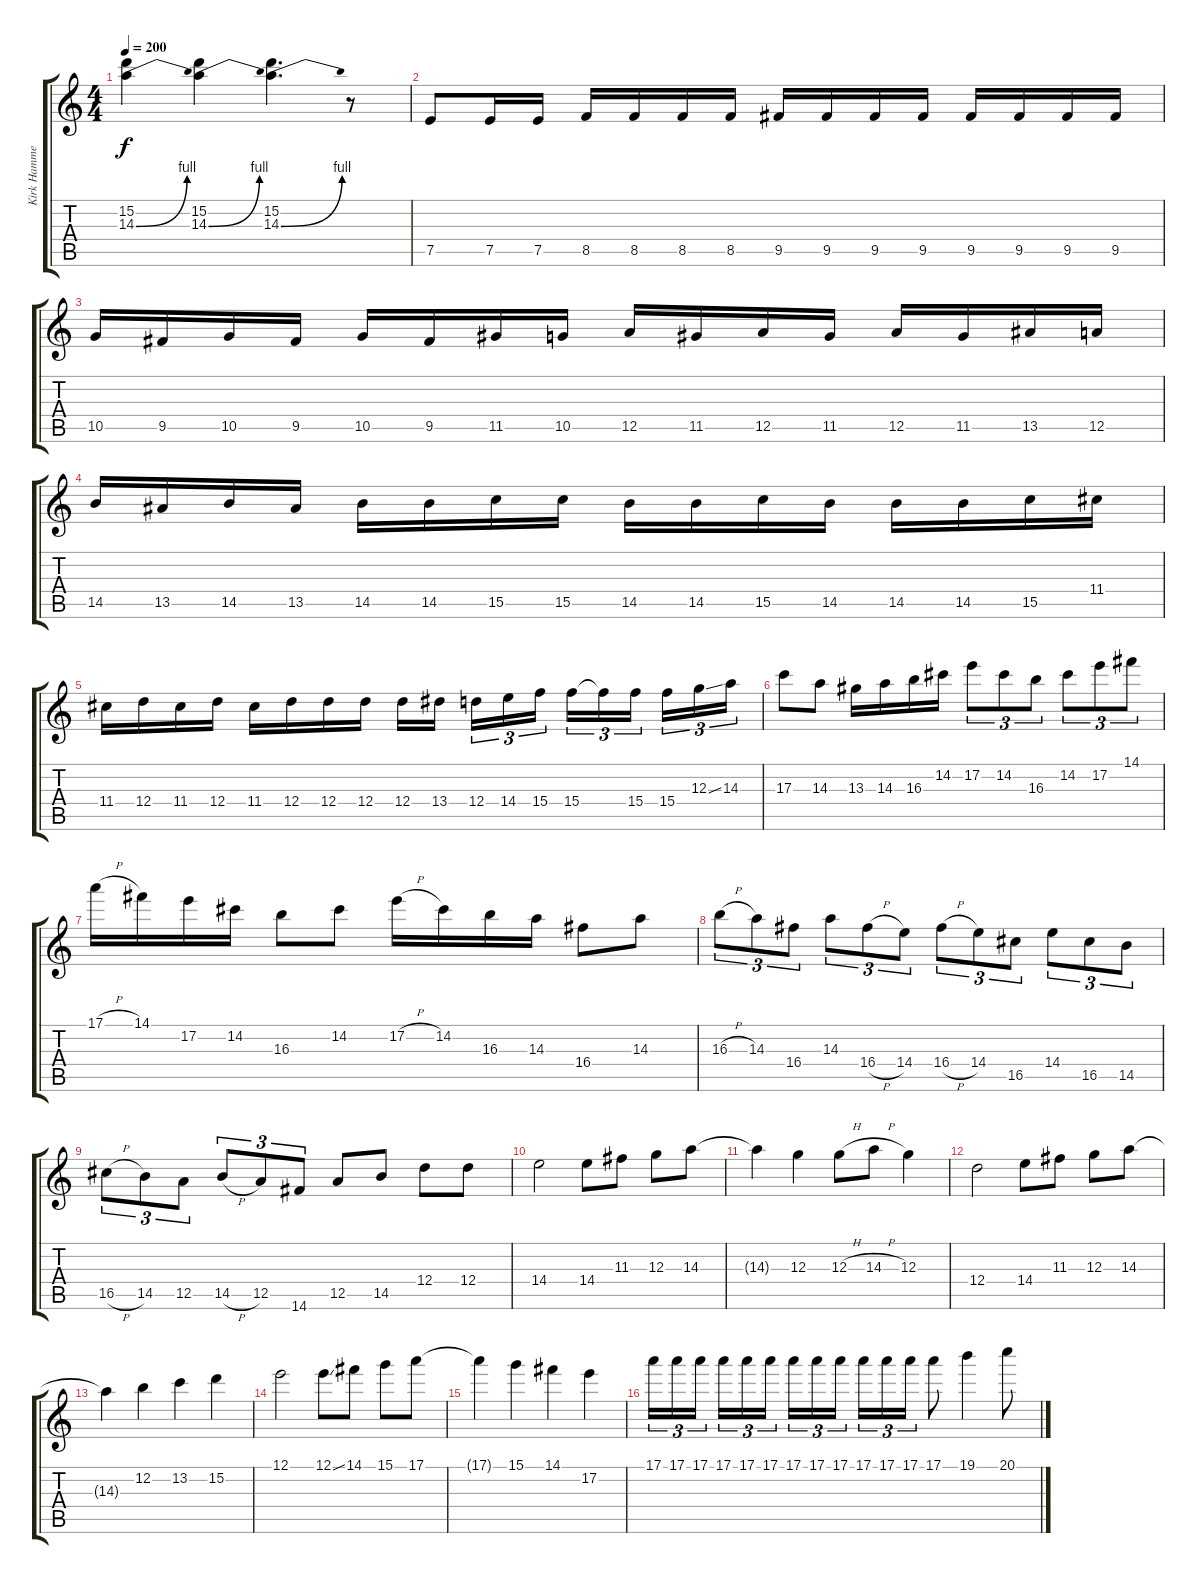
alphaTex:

\track ("Kirk Hammet (Guitar)" "Kirk Hamme") {instrument overdrivenguitar}
\staff {score tabs}
\tuning (E4 B3 G3 D3 A2 E2) {hide}
\ts (4 4)
\tempo 200
\clef g2
\ks c
(15.2 14.3{be (bend 0 0 60 4)}).4{dy f} (15.2 14.3{be (bend 0 0 60 4)}).4 (15.2 14.3{be (bend 0 0 60 4)}).4{d} r.8 |
7.5.8 7.5.16 7.5.16 8.5.16 8.5.16 8.5.16 8.5.16 9.5.16 9.5.16 9.5.16 9.5.16 9.5.16 9.5.16 9.5.16 9.5.16 |
10.5.16 9.5.16 10.5.16 9.5.16 10.5.16 9.5.16 11.5.16 10.5.16 12.5.16 11.5.16 12.5.16 11.5.16 12.5.16 11.5.16 13.5.16 12.5.16 |
14.5.16 13.5.16 14.5.16 13.5.16 14.5.16 14.5.16 15.5.16 15.5.16 14.5.16 14.5.16 15.5.16 14.5.16 14.5.16 14.5.16 15.5.16 11.4.16 |
11.4.16 12.4.16 11.4.16 12.4.16 11.4.16 12.4.16 12.4.16 12.4.16 12.4.16 13.4.16{beam splitsecondary} 12.4.16{tu (3 2)} 14.4.16{tu (3 2)} 15.4.16{tu (3 2)} 15.4.16{tu (3 2)} 15.4{t}.16{tu (3 2)} 15.4.16{tu (3 2) beam splitsecondary} 15.4.16{tu (3 2)} 12.3{ss}.16{tu (3 2)} 14.3.16{tu (3 2)} |
17.3.8 14.3.8 13.3.16 14.3.16 16.3.16 14.2.16 17.2.8{tu (3 2)} 14.2.8{tu (3 2)} 16.3.8{tu (3 2)} 14.2.8{tu (3 2)} 17.2.8{tu (3 2)} 14.1.8{tu (3 2)} |
17.1{h}.16 14.1.16 17.2.16 14.2.16 16.3.8 14.2.8 17.2{h}.16 14.2.16 16.3.16 14.3.16 16.4.8 14.3.8 |
16.3{h}.8{tu (3 2)} 14.3.8{tu (3 2)} 16.4.8{tu (3 2)} 14.3.8{tu (3 2)} 16.4{h}.8{tu (3 2)} 14.4.8{tu (3 2)} 16.4{h}.8{tu (3 2)} 14.4.8{tu (3 2)} 16.5.8{tu (3 2)} 14.4.8{tu (3 2)} 16.5.8{tu (3 2)} 14.5.8{tu (3 2)} |
16.5{h}.8{tu (3 2)} 14.5.8{tu (3 2)} 12.5.8{tu (3 2)} 14.5{h}.8{tu (3 2)} 12.5.8{tu (3 2)} 14.6.8{tu (3 2)} 12.5.8 14.5.8 12.4.8 12.4.8 |
14.4.2 14.4.8 11.3.8 12.3.8 14.3.8 |
14.3{t}.4 12.3.4 12.3{h}.8 14.3{h}.8 12.3.4 |
12.4.2 14.4.8 11.3.8 12.3.8 14.3.8 |
14.3{t}.4 12.2.4 13.2.4 15.2.4 |
12.1.2 12.1{ss}.8 14.1.8 15.1.8 17.1.8 |
17.1{t}.4 15.1.4 14.1.4 17.2.4 |
17.1.16{tu (3 2)} 17.1.16{tu (3 2)} 17.1.16{tu (3 2) beam splitsecondary} 17.1.16{tu (3 2)} 17.1.16{tu (3 2)} 17.1.16{tu (3 2)} 17.1.16{tu (3 2)} 17.1.16{tu (3 2)} 17.1.16{tu (3 2) beam splitsecondary} 17.1.16{tu (3 2)} 17.1.16{tu (3 2)} 17.1.16{tu (3 2)} 17.1.8 19.1.4 20.1.8
